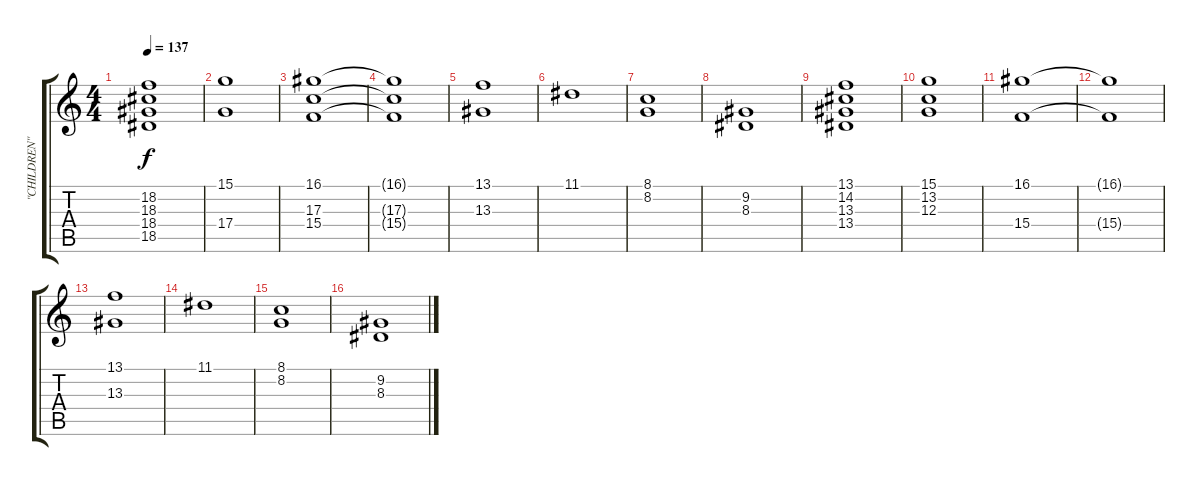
\track ("\"CHILDREN\"" "\"CHILDREN\"") {instrument synthstrings1}
\staff {score tabs}
\tuning (E4 B3 G3 D3 A2 E2) {hide}
\ts (4 4)
\tempo 137
\clef g2
\ks c
(18.2 18.3 18.4 18.5).1{dy f} |
(15.1 17.4).1 |
(16.1 17.3 15.4).1 |
(16.1{t} 17.3{t} 15.4{t}).1 |
(13.1 13.3).1{volume 14} |
11.1.1 |
(8.1 8.2).1 |
(9.2 8.3).1 |
(13.1 14.2 13.3 13.4).1 |
(15.1 13.2 12.3).1 |
(16.1 15.4).1 |
(16.1{t} 15.4{t}).1 |
(13.1 13.3).1 |
11.1.1 |
(8.1 8.2).1 |
(9.2 8.3).1
